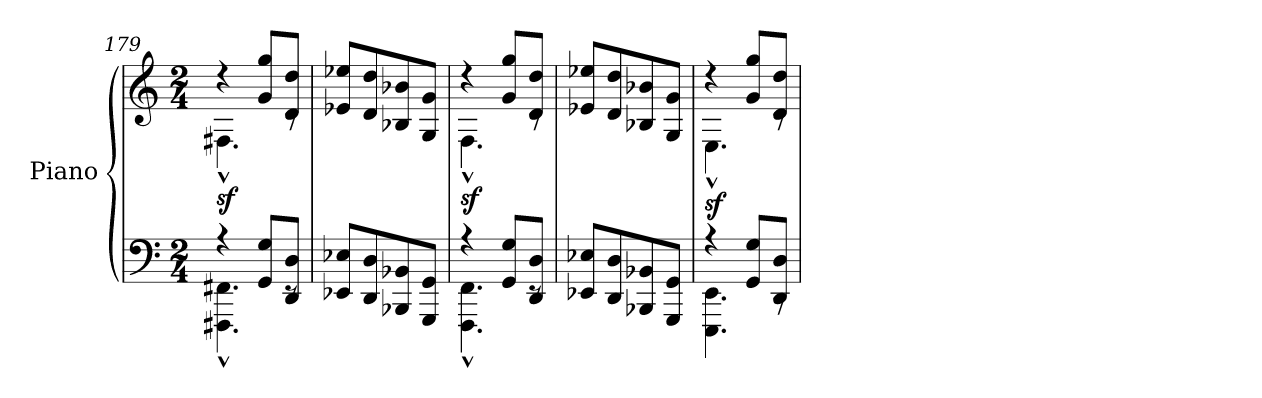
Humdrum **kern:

**kern	**kern	**dynam
*part1	*part1	*part1
*staff2	*staff1	*staff1/2
*I"Piano	*	*
*I'Pno.	*	*
*clefF4	*clefG2	*
*k[]	*k[]	*
*M2/4	*M2/4	*
=179	=179	=179
*^	*^	*
!	!	!	!	!LO:DY:b
4r	4.FFF#X\^^ 4.FF#X\^^	4r	4.F#X^^\	sf
8GG/ 8G/L	.	8g/ 8gg/L	.	.
8DD/ 8D/J	8rEE	8d/ 8dd/J	8rc	.
*v	*v	*	*	*
*	*v	*v	*
=180	=180	=180
8EE-X/ 8E-X/L	8e-X/ 8ee-X/L	.
8DD/ 8D/	8d/ 8dd/	.
8BBB-X/ 8BB-X/	8B-X/ 8b-X/	.
8GGG/ 8GG/J	8G/ 8g/J	.
=181	=181	=181
*^	*^	*
!	!	!	!	!LO:DY:b
4r	4.FFF\^^ 4.FF\^^	4r	4.F^^\	sf
8GG/ 8G/L	.	8g/ 8gg/L	.	.
8DD/ 8D/J	8rEE	8d/ 8dd/J	8rc	.
*v	*v	*	*	*
*	*v	*v	*
!!LO:PB:g=z
=182	=182	=182
8EE-X/ 8E-X/L	8e-X/ 8ee-X/L	.
8DD/ 8D/	8d/ 8dd/	.
8BBB-X/ 8BB-X/	8B-X/ 8b-X/	.
8GGG/ 8GG/J	8G/ 8g/J	.
=183	=183	=183
*^	*^	*
!	!	!	!	!LO:DY:b
4r	4.EEE\ 4.EE\	4r	4.E^^\	sf
8GG/ 8G/L	.	8g/ 8gg/L	.	.
8DD/ 8D/J	8rCC	8d/ 8dd/J	8rc	.
*v	*v	*	*	*
*	*v	*v	*
=	=	=
*-	*-	*-
